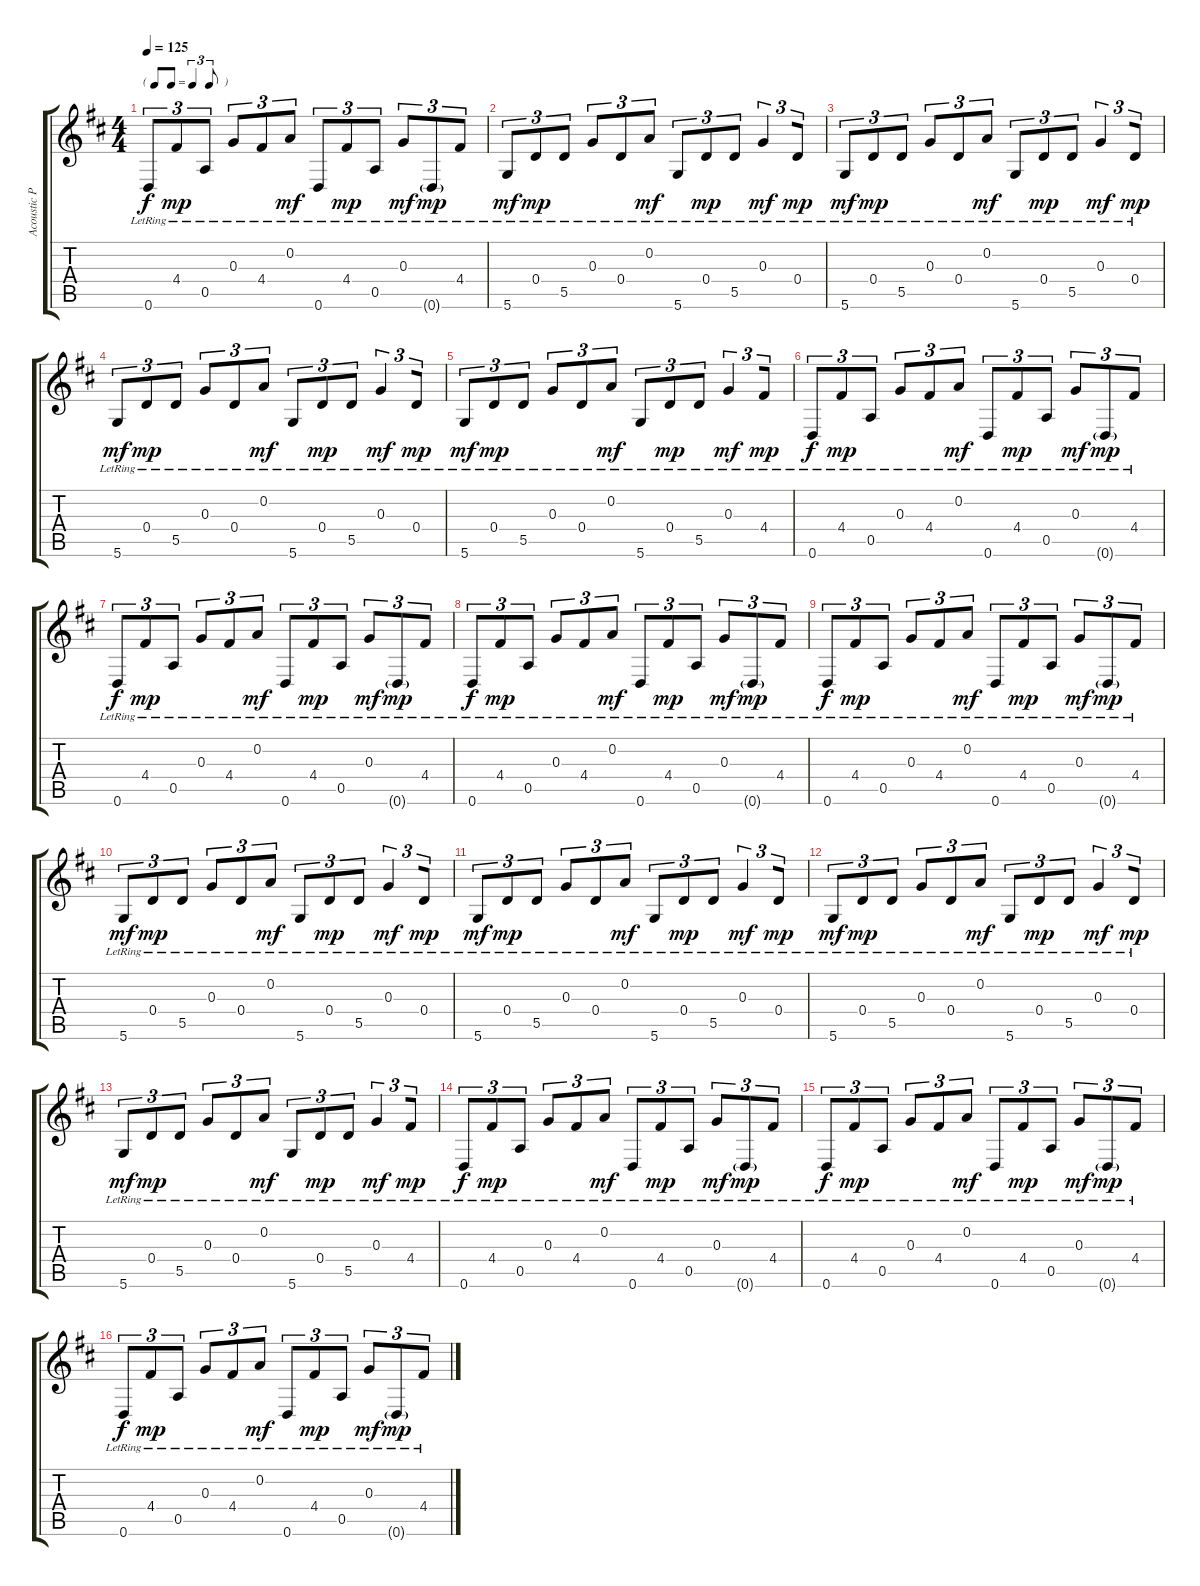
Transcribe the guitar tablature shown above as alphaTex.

\track ("Acoustic Picking" "Acoustic P") {instrument acousticguitarsteel}
\staff {score tabs}
\tuning (D4 A3 G3 D3 A2 D2) {hide}
\ts (4 4)
\tf triplet8th
\tempo 125
\clef g2
\ks d
0.6{lr}.8{tu (3 2) dy f} 4.4{lr}.8{tu (3 2) dy mp} 0.5{lr}.8{tu (3 2) beam split} 0.3{lr}.8{tu (3 2) beam merge} 4.4{lr}.8{tu (3 2) beam merge} 0.2{lr}.8{tu (3 2) dy mf beam split} 0.6{lr}.8{tu (3 2) beam merge} 4.4{lr}.8{tu (3 2) dy mp beam merge} 0.5{lr}.8{tu (3 2)} 0.3{lr}.8{tu (3 2) dy mf beam merge} 0.6{g lr}.8{tu (3 2) dy mp beam merge} 4.4{lr}.8{tu (3 2)} |
5.6{lr}.8{tu (3 2) dy mf} 0.4{lr}.8{tu (3 2) dy mp} 5.5{lr}.8{tu (3 2) beam split} 0.3{lr}.8{tu (3 2) beam merge} 0.4{lr}.8{tu (3 2) beam merge} 0.2{lr}.8{tu (3 2) dy mf beam split} 5.6{lr}.8{tu (3 2) beam merge} 0.4{lr}.8{tu (3 2) dy mp beam merge} 5.5{lr}.8{tu (3 2)} 0.3{lr}.4{tu (3 2) dy mf beam merge} 0.4{lr}.8{tu (3 2) dy mp} |
5.6{lr}.8{tu (3 2) dy mf} 0.4{lr}.8{tu (3 2) dy mp} 5.5{lr}.8{tu (3 2) beam split} 0.3{lr}.8{tu (3 2) beam merge} 0.4{lr}.8{tu (3 2) beam merge} 0.2{lr}.8{tu (3 2) dy mf beam split} 5.6{lr}.8{tu (3 2) beam merge} 0.4{lr}.8{tu (3 2) dy mp beam merge} 5.5{lr}.8{tu (3 2)} 0.3{lr}.4{tu (3 2) dy mf beam merge} 0.4{lr}.8{tu (3 2) dy mp} |
5.6{lr}.8{tu (3 2) dy mf} 0.4{lr}.8{tu (3 2) dy mp} 5.5{lr}.8{tu (3 2) beam split} 0.3{lr}.8{tu (3 2) beam merge} 0.4{lr}.8{tu (3 2) beam merge} 0.2{lr}.8{tu (3 2) dy mf beam split} 5.6{lr}.8{tu (3 2) beam merge} 0.4{lr}.8{tu (3 2) dy mp beam merge} 5.5{lr}.8{tu (3 2)} 0.3{lr}.4{tu (3 2) dy mf beam merge} 0.4{lr}.8{tu (3 2) dy mp} |
5.6{lr}.8{tu (3 2) dy mf} 0.4{lr}.8{tu (3 2) dy mp} 5.5{lr}.8{tu (3 2) beam split} 0.3{lr}.8{tu (3 2) beam merge} 0.4{lr}.8{tu (3 2) beam merge} 0.2{lr}.8{tu (3 2) dy mf beam split} 5.6{lr}.8{tu (3 2) beam merge} 0.4{lr}.8{tu (3 2) dy mp beam merge} 5.5{lr}.8{tu (3 2)} 0.3{lr}.4{tu (3 2) dy mf beam merge} 4.4{lr}.8{tu (3 2) dy mp} |
0.6{lr}.8{tu (3 2) dy f} 4.4{lr}.8{tu (3 2) dy mp} 0.5{lr}.8{tu (3 2) beam split} 0.3{lr}.8{tu (3 2) beam merge} 4.4{lr}.8{tu (3 2) beam merge} 0.2{lr}.8{tu (3 2) dy mf beam split} 0.6{lr}.8{tu (3 2) beam merge} 4.4{lr}.8{tu (3 2) dy mp beam merge} 0.5{lr}.8{tu (3 2)} 0.3{lr}.8{tu (3 2) dy mf beam merge} 0.6{g lr}.8{tu (3 2) dy mp beam merge} 4.4{lr}.8{tu (3 2)} |
0.6{lr}.8{tu (3 2) dy f} 4.4{lr}.8{tu (3 2) dy mp} 0.5{lr}.8{tu (3 2) beam split} 0.3{lr}.8{tu (3 2) beam merge} 4.4{lr}.8{tu (3 2) beam merge} 0.2{lr}.8{tu (3 2) dy mf beam split} 0.6{lr}.8{tu (3 2) beam merge} 4.4{lr}.8{tu (3 2) dy mp beam merge} 0.5{lr}.8{tu (3 2)} 0.3{lr}.8{tu (3 2) dy mf beam merge} 0.6{g lr}.8{tu (3 2) dy mp beam merge} 4.4{lr}.8{tu (3 2)} |
0.6{lr}.8{tu (3 2) dy f} 4.4{lr}.8{tu (3 2) dy mp} 0.5{lr}.8{tu (3 2) beam split} 0.3{lr}.8{tu (3 2) beam merge} 4.4{lr}.8{tu (3 2) beam merge} 0.2{lr}.8{tu (3 2) dy mf beam split} 0.6{lr}.8{tu (3 2) beam merge} 4.4{lr}.8{tu (3 2) dy mp beam merge} 0.5{lr}.8{tu (3 2)} 0.3{lr}.8{tu (3 2) dy mf beam merge} 0.6{g lr}.8{tu (3 2) dy mp beam merge} 4.4{lr}.8{tu (3 2)} |
0.6{lr}.8{tu (3 2) dy f} 4.4{lr}.8{tu (3 2) dy mp} 0.5{lr}.8{tu (3 2) beam split} 0.3{lr}.8{tu (3 2) beam merge} 4.4{lr}.8{tu (3 2) beam merge} 0.2{lr}.8{tu (3 2) dy mf beam split} 0.6{lr}.8{tu (3 2) beam merge} 4.4{lr}.8{tu (3 2) dy mp beam merge} 0.5{lr}.8{tu (3 2)} 0.3{lr}.8{tu (3 2) dy mf beam merge} 0.6{g lr}.8{tu (3 2) dy mp beam merge} 4.4{lr}.8{tu (3 2)} |
5.6{lr}.8{tu (3 2) dy mf} 0.4{lr}.8{tu (3 2) dy mp} 5.5{lr}.8{tu (3 2) beam split} 0.3{lr}.8{tu (3 2) beam merge} 0.4{lr}.8{tu (3 2) beam merge} 0.2{lr}.8{tu (3 2) dy mf beam split} 5.6{lr}.8{tu (3 2) beam merge} 0.4{lr}.8{tu (3 2) dy mp beam merge} 5.5{lr}.8{tu (3 2)} 0.3{lr}.4{tu (3 2) dy mf beam merge} 0.4{lr}.8{tu (3 2) dy mp} |
5.6{lr}.8{tu (3 2) dy mf} 0.4{lr}.8{tu (3 2) dy mp} 5.5{lr}.8{tu (3 2) beam split} 0.3{lr}.8{tu (3 2) beam merge} 0.4{lr}.8{tu (3 2) beam merge} 0.2{lr}.8{tu (3 2) dy mf beam split} 5.6{lr}.8{tu (3 2) beam merge} 0.4{lr}.8{tu (3 2) dy mp beam merge} 5.5{lr}.8{tu (3 2)} 0.3{lr}.4{tu (3 2) dy mf beam merge} 0.4{lr}.8{tu (3 2) dy mp} |
5.6{lr}.8{tu (3 2) dy mf} 0.4{lr}.8{tu (3 2) dy mp} 5.5{lr}.8{tu (3 2) beam split} 0.3{lr}.8{tu (3 2) beam merge} 0.4{lr}.8{tu (3 2) beam merge} 0.2{lr}.8{tu (3 2) dy mf beam split} 5.6{lr}.8{tu (3 2) beam merge} 0.4{lr}.8{tu (3 2) dy mp beam merge} 5.5{lr}.8{tu (3 2)} 0.3{lr}.4{tu (3 2) dy mf beam merge} 0.4{lr}.8{tu (3 2) dy mp} |
5.6{lr}.8{tu (3 2) dy mf} 0.4{lr}.8{tu (3 2) dy mp} 5.5{lr}.8{tu (3 2) beam split} 0.3{lr}.8{tu (3 2) beam merge} 0.4{lr}.8{tu (3 2) beam merge} 0.2{lr}.8{tu (3 2) dy mf beam split} 5.6{lr}.8{tu (3 2) beam merge} 0.4{lr}.8{tu (3 2) dy mp beam merge} 5.5{lr}.8{tu (3 2)} 0.3{lr}.4{tu (3 2) dy mf beam merge} 4.4{lr}.8{tu (3 2) dy mp} |
0.6{lr}.8{tu (3 2) dy f} 4.4{lr}.8{tu (3 2) dy mp} 0.5{lr}.8{tu (3 2) beam split} 0.3{lr}.8{tu (3 2) beam merge} 4.4{lr}.8{tu (3 2) beam merge} 0.2{lr}.8{tu (3 2) dy mf beam split} 0.6{lr}.8{tu (3 2) beam merge} 4.4{lr}.8{tu (3 2) dy mp beam merge} 0.5{lr}.8{tu (3 2)} 0.3{lr}.8{tu (3 2) dy mf beam merge} 0.6{g lr}.8{tu (3 2) dy mp beam merge} 4.4{lr}.8{tu (3 2)} |
0.6{lr}.8{tu (3 2) dy f} 4.4{lr}.8{tu (3 2) dy mp} 0.5{lr}.8{tu (3 2) beam split} 0.3{lr}.8{tu (3 2) beam merge} 4.4{lr}.8{tu (3 2) beam merge} 0.2{lr}.8{tu (3 2) dy mf beam split} 0.6{lr}.8{tu (3 2) beam merge} 4.4{lr}.8{tu (3 2) dy mp beam merge} 0.5{lr}.8{tu (3 2)} 0.3{lr}.8{tu (3 2) dy mf beam merge} 0.6{g lr}.8{tu (3 2) dy mp beam merge} 4.4{lr}.8{tu (3 2)} |
0.6{lr}.8{tu (3 2) dy f} 4.4{lr}.8{tu (3 2) dy mp} 0.5{lr}.8{tu (3 2) beam split} 0.3{lr}.8{tu (3 2) beam merge} 4.4{lr}.8{tu (3 2) beam merge} 0.2{lr}.8{tu (3 2) dy mf beam split} 0.6{lr}.8{tu (3 2) beam merge} 4.4{lr}.8{tu (3 2) dy mp beam merge} 0.5{lr}.8{tu (3 2)} 0.3{lr}.8{tu (3 2) dy mf beam merge} 0.6{g lr}.8{tu (3 2) dy mp beam merge} 4.4{lr}.8{tu (3 2)}
